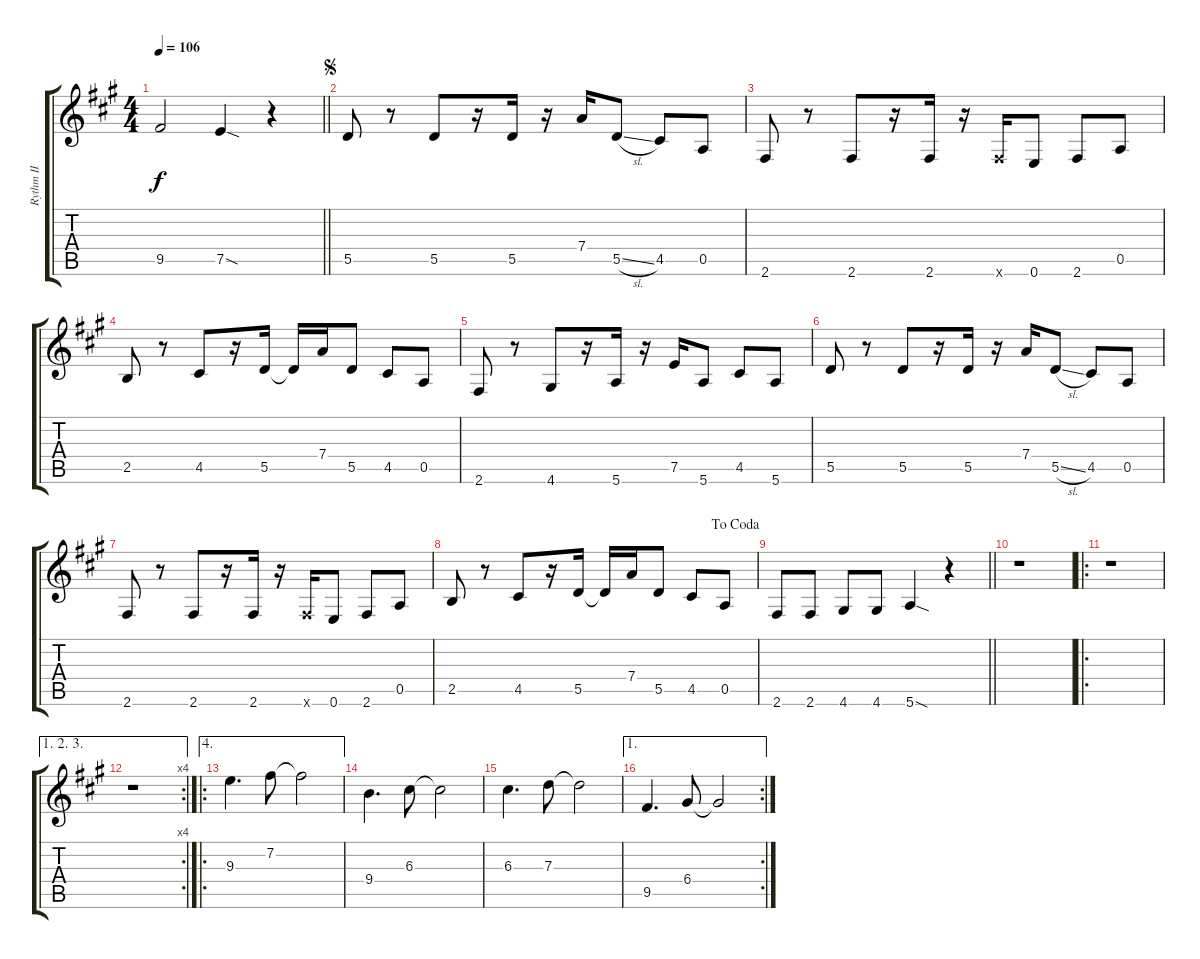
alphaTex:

\track ("Rythm II" "Rythm II") {instrument distortionguitar}
\staff {score tabs}
\tuning (E4 B3 G3 D3 A2 E2) {hide}
\ts (4 4)
\tempo 106
\clef g2
\barLineRight lightlight
\ks a
9.5.2{dy f} 7.5{sod}.4 r.4 |
\jump segno
5.5.8 r.8 5.5.8 r.16 5.5.16 r.16 7.4.16 5.5{sl}.8 4.5.8 0.5.8 |
2.6.8 r.8 2.6.8 r.16 2.6.16 r.16 2.6{x}.16 0.6.8 2.6.8 0.5.8 |
2.5.8 r.8 4.5.8 r.16 5.5.16 5.5{t}.16 7.4.16 5.5.8 4.5.8 0.5.8 |
2.6.8 r.8 4.6.8 r.16 5.6.16 r.16 7.5.16 5.6.8 4.5.8 5.6.8 |
5.5.8 r.8 5.5.8 r.16 5.5.16 r.16 7.4.16 5.5{sl}.8 4.5.8 0.5.8 |
2.6.8 r.8 2.6.8 r.16 2.6.16 r.16 2.6{x}.16 0.6.8 2.6.8 0.5.8 |
\jump dacoda
2.5.8 r.8 4.5.8 r.16 5.5.16 5.5{t}.16 7.4.16 5.5.8 4.5.8 0.5.8 |
\barLineRight lightlight
2.6.8 2.6.8 4.6.8 4.6.8 5.6{sod}.4 r.4 |
r.1 |
\ro
r.1 |
\ae (1 2 3)
\rc 4
r.1 |
\ae 4
\ro
9.3.4{d} 7.2.8 7.2{t}.2 |
9.4.4{d} 6.3.8 6.3{t}.2 |
6.3.4{d} 7.3.8 7.3{t}.2 |
\ae 1
\rc 2
9.5.4{d} 6.4.8 6.4{t}.2
